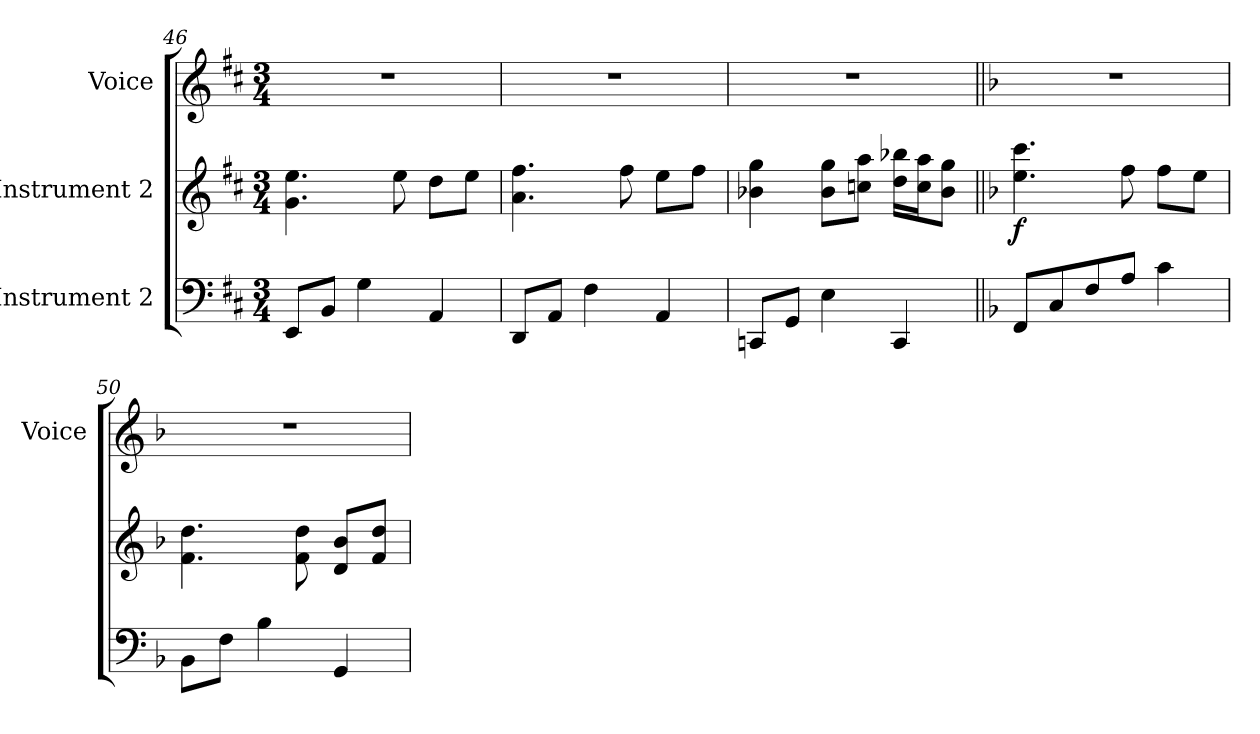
**kern	**kern	**dynam	**kern
*part3	*part2	*part2	*part1
*staff3	*staff2	*staff2	*staff1
*I"Instrument 2	*I"Instrument 2	*	*I"Voice
*	*	*	*I'Voice
*clefF4	*clefG2	*	*clefG2
*k[f#c#]	*k[f#c#]	*	*k[f#c#]
*D:	*D:	*	*D:
*M3/4	*M3/4	*	*M3/4
=46	=46	=46	=46
8EE/L	4.g\ 4.ee\	.	2.r
8BB/J	.	.	.
4G\	.	.	.
.	8ee\	.	.
4AA/	8dd\L	.	.
.	8ee\J	.	.
=47	=47	=47	=47
8DD/L	4.a\ 4.ff#\	.	2.r
8AA/J	.	.	.
4F#\	.	.	.
.	8ff#\	.	.
4AA/	8ee\L	.	.
.	8ff#\J	.	.
=48	=48	=48	=48
8CCn/L	4gg\ 4b-X\	.	2.r
8GG/J	.	.	.
4E\	8gg\ 8b-\L	.	.
.	8ccn\ 8aa\J	.	.
4CC/	16dd\ 16bb-X\L	.	.
.	16cc\ 16aa\	.	.
.	8gg\ 8b-\J	.	.
!!LO:LB:g=z
=49||	=49||	=49||	=49||
*k[b-]	*k[b-]	*	*k[b-]
*F:	*F:	*	*F:
!	!	!LO:DY:b	!
8FF/L	4.ee\ 4.ccc\	f	2.r
8C/	.	.	.
8F/	.	.	.
8A/J	8ff\	.	.
4c\	8ff\L	.	.
.	8ee\J	.	.
=50	=50	=50	=50
8BB-\L	4.f\ 4.dd\	.	2.r
8F\J	.	.	.
4B-\	.	.	.
.	8f\ 8dd\	.	.
4GG/	8d/ 8b-/L	.	.
.	8dd/ 8f/J	.	.
=	=	=	=
*-	*-	*-	*-
